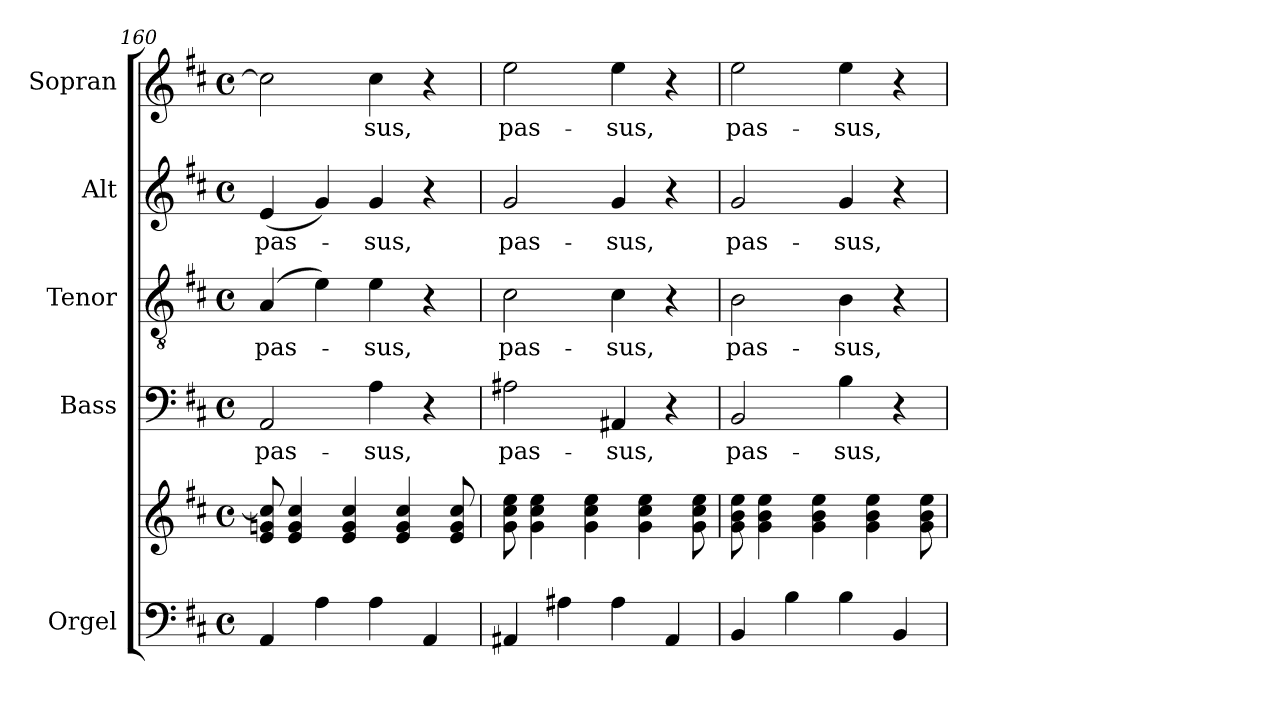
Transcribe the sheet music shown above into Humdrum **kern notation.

**kern	**kern	**kern	**text	**kern	**text	**kern	**text	**kern	**text
*part5	*part5	*part4	*part4	*part3	*part3	*part2	*part2	*part1	*part1
*staff6	*staff5	*staff4	*staff4	*staff3	*staff3	*staff2	*staff2	*staff1	*staff1
*I"Orgel	*	*I"Bass	*	*I"Tenor	*	*I"Alt	*	*I"Sopran	*
*I'Org.	*	*I'B.	*	*I'T.	*	*I'A.	*	*I'S.	*
!!LO:LB:g=z
*clefF4	*clefG2	*clefF4	*	*clefGv2	*	*clefG2	*	*clefG2	*
*k[f#c#]	*k[f#c#]	*k[f#c#]	*	*k[f#c#]	*	*k[f#c#]	*	*k[f#c#]	*
*D:	*D:	*D:	*	*D:	*	*D:	*	*D:	*
*M4/4	*M4/4	*M4/4	*	*M4/4	*	*M4/4	*	*M4/4	*
*met(c)	*met(c)	*met(c)	*	*met(c)	*	*met(c)	*	*met(c)	*
=160	=160	=160	=160	=160	=160	=160	=160	=160	=160
!	!	!	!LO:LY:b	!	!LO:LY:b	!	!LO:LY:b	!	!
4AA/	8e/ 8gn/ 8cc#/]	2AA/	pas-	(4A/	pas-	(<4e/	pas-	2cc#\]	.
.	4e/ 4g/ 4cc#/	.	.	.	.	.	.	.	.
4A\	.	.	.	4e\)	.	4g/)	.	.	.
.	4e/ 4g/ 4cc#/	.	.	.	.	.	.	.	.
!	!	!	!LO:LY:b	!	!LO:LY:b	!	!LO:LY:b	!	!LO:LY:b
4A\	.	4A\	-sus,	4e\	-sus,	4g/	-sus,	4cc#\	-sus,
.	4e/ 4g/ 4cc#/	.	.	.	.	.	.	.	.
4AA/	.	4r	.	4r	.	4r	.	4r	.
.	8e/ 8g/ 8cc#/	.	.	.	.	.	.	.	.
=161	=161	=161	=161	=161	=161	=161	=161	=161	=161
!	!	!	!LO:LY:b	!	!LO:LY:b	!	!LO:LY:b	!	!LO:LY:b
4AA#X/	8g\ 8cc#\ 8ee\	2A#X\	pas-	2c#\	pas-	2g/	pas-	2ee\	pas-
.	4g\ 4cc#\ 4ee\	.	.	.	.	.	.	.	.
4A#X\	.	.	.	.	.	.	.	.	.
.	4g\ 4cc#\ 4ee\	.	.	.	.	.	.	.	.
!	!	!	!LO:LY:b	!	!LO:LY:b	!	!LO:LY:b	!	!LO:LY:b
4A#\	.	4AA#X/	-sus,	4c#\	-sus,	4g/	-sus,	4ee\	-sus,
.	4g\ 4cc#\ 4ee\	.	.	.	.	.	.	.	.
4AA#/	.	4r	.	4r	.	4r	.	4r	.
.	8g\ 8cc#\ 8ee\	.	.	.	.	.	.	.	.
=162	=162	=162	=162	=162	=162	=162	=162	=162	=162
!	!	!	!LO:LY:b	!	!LO:LY:b	!	!LO:LY:b	!	!LO:LY:b
4BB/	8g\ 8b\ 8ee\	2BB/	pas-	2B\	pas-	2g/	pas-	2ee\	pas-
.	4g\ 4b\ 4ee\	.	.	.	.	.	.	.	.
4B\	.	.	.	.	.	.	.	.	.
.	4g\ 4b\ 4ee\	.	.	.	.	.	.	.	.
!	!	!	!LO:LY:b	!	!LO:LY:b	!	!LO:LY:b	!	!LO:LY:b
4B\	.	4B\	-sus,	4B\	-sus,	4g/	-sus,	4ee\	-sus,
.	4g\ 4b\ 4ee\	.	.	.	.	.	.	.	.
4BB/	.	4r	.	4r	.	4r	.	4r	.
.	8g\ 8b\ 8ee\	.	.	.	.	.	.	.	.
=	=	=	=	=	=	=	=	=	=
*-	*-	*-	*-	*-	*-	*-	*-	*-	*-
